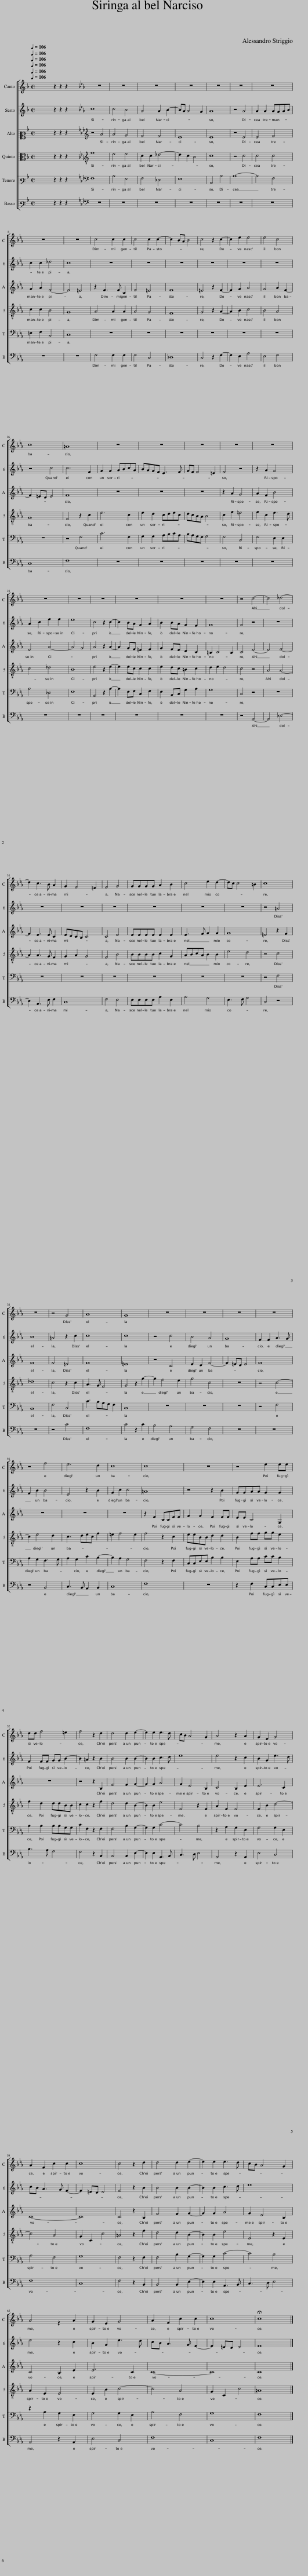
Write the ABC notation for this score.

X:1
%%score [ 1 2 3 4 [ 5 6 ] ]
L:1/8
Q:1/4=106
M:4/4
I:linebreak $
K:F
V:1 treble
V:2 treble
V:3 alto2
V:4 alto
V:5 bass3
V:6 bass3
V:1
 x8 | z2 z2 z2 x2 |[K:Eb] z8 | z8 | z8 | %5
 z8 | z8 | z8 | z8 |$ z8 | %10
 z8 | c4 c2 c2 | c4 c2 c2- | c2 BA B4 | c4 z2 c2- | %15
 c2 e2 e4 | e4 c4 |$ c8 | =A8 | z8 | %20
 z8 | z8 | z8 | z8 |$ z8 | %25
 z8 | z8 | z8 | z8 | z8 | %30
 z4 c4- | c4 _d4- |$ d2 c3 B A2 | G2 F4 =E2 | F4 G4 | %35
 GGGG A2 B2 | c4 e2 d2- | dc c4 =B2 | c8 |$ z8 | %40
 z4 G4 | A8 | G8 | z8 | z8 | %45
 z8 | z8 |$ z4 f4 | e6 d2 | c8 | %50
 c8 | z8 | z4 e2 ee |$ dd f4 =e2 | f4 z2 d2 | %55
 d4 d2 e2- | e2 e2 e3 d | cB A4 G2 | A4 z2 A2 | G2 E2 G4 |$ %60
 A2 F2 c2 c2 | c8 | c4 z2 d2 | d4 d2 e2- | e2 e2 e3 d | %65
 cB A4 G2 |$ A4 z2 A2 | G2 E2 G4 | A2 F2 c2 c2 | c8 | %70
 !fermata!c8 |] %71
V:2
 x8 | z2 z2 z2 x2 |[K:Eb] c8 | c4 B4 | A4 A2 B2- | %5
 BA A4 G2 | A8 | z4 A4 | A2 A2 AGAB |$ c2 c2 _d4 | %10
 c8 | z8 | z8 | z8 | z8 | %15
 z8 | z8 |$ z4 c4 | c6 F2 | G2 G2 ABcA | %20
 BAGF E3 F | GF F4 =E2 | F4 z4 | z2 A2 G4 |$ A2 c2 f2 f2 | %25
 e8 | c4 z2 c2- | c2 BA G2 A2 | B2 BA G2 F2 | G8 | %30
 G4 z4 | z8 |$ z8 | z8 | z8 | %35
 z8 | z8 | z8 | z4 =A4 |$ B8 | %40
 =A4 z2 c2 | c8 | c8 | z4 c4 | B4 A4 | %45
 G8 | F2 F2 A3 G |$ F2 B2 B4 | E4 z2 B2 | G2 c2 c4 | %50
 =A8 | z4 z2 B2 | GGAA G2 G2 |$ F2 FF GG B2- | B2 =A2 z2 B2 | %55
 B4 B2 B2- | B2 B2 c3 d | e8 | e4 z2 c2 | B2 G2 e3 d |$ %60
 cB A3 G F2- | F2 =ED E4 | F4 z2 B2 | B4 B2 B2- | B2 B2 c3 d | %65
 e8 |$ e4 z2 c2 | B2 G2 e3 d | cB A3 G F2- | F2 =ED E4 | %70
 F8 |] %71
V:3
 x8 | z2 z2 z2 x2 |[K:Eb][K:treble] z4 A4 | A4 G4 | F4 F4 | %5
 E8 | E8 | z4 E4 | E4 F4 |$ G2 A2 F4- | %10
 F4 =E4 | z2 F3 F C2 | F4 =E4 | F8 | =E4 z2 F2- | %15
 F2 G2 A4 | G4 A2 F2- |$ F2 =ED E4 | F8 | z8 | %20
 z8 | z8 | z2 A2 G4 | A2 F2 B4 |$ E4 A4- | %25
 A4 G4 | A4 z2 A2- | A2 GF =E2 F2 | G2 FE D2 C2 | =B,2 C4 B,2 | %30
 C4 E4- | E4 F4- |$ F2 E3 E C2 | EDCB, C4 | C4 E4 | %35
 EEEE E2 E2 | E3 F G2 G2 | G8 | =E4 z2 F2 |$ F8 | %40
 F4 =E4 | F8 | =E8 | z4 C4 | E2 D2 F4- | %45
 F2 =ED E4 | F8 |$ z8 | z8 | z8 | %50
 z2 F2 CCFF | G2 G2 F2 FF | EE C4 G,2 |$ z8 | z4 z2 B,2 | %55
 F4 F2 G2- | G2 G2 A4 | G2 E4 B,2 | C4 B,2 E2 | E6 C2 |$ %60
 C8- | C8 | C4 z2 B,2 | F4 F2 G2- | G2 G2 A4 | %65
 G2 E4 B,2 |$ C4 B,2 E2 | E6 C2 | C8- | C8 | %70
 C8 |] %71
V:4
 x8 | z2 z2 z2 x2 |[K:Eb][K:treble-8] f8 | e4 e4 | c2 c2 _d4- | %5
 d2 c2 B4 | c8 | z4 c4 | c4 c4 |$ c2 c2 B4 | %10
 G8 | A4 A2 A2 | A4 G4 | F8 | G4 z2 A2- | %15
 A2 B2 c4 | B4 A4 |$ G8 | F4 z2 c2 | e6 c2 | %20
 e2 d2 cdec | dcBA B4 | c2 f2 =e4 | f2 c2 e3 d |$ c4 _d4 | %25
 B8 | e4 z2 e2- | e2 ec c2 c2 | e2 dc =B2 c2 | d2 e2 d4 | %30
 c4 z4 | A4 A4- |$ A2 A3 G F2 | G2 A2 G4 | F4 B4 | %35
 BBBB c2 G2 | ABcA B2 B2 | e4 d4 | z4 c4 |$ _d8 | %40
 c4 z2 c2 | A3 G F4 | G4 z2 g2- | g2 f4 e2 | g4 c4 | %45
 z8 | z4 c4- |$ c2 e4 d2 | c3 dec f2 | =e2 f4 e2 | %50
 f4 z2 c2 | eeBB d2 d2 | B2 ff gg e2 |$ f2 d2 ddBB | c2 c2 z2 f2 | %55
 d4 d2 B2- | B2 B2 e4 | E4 z2 E2 | A2 E2 E4 | E2 B2 c4- |$ %60
 c4 A4 | G2 C2 c4 | =A4 z2 f2 | d4 d2 B2- | B2 B2 e4 | %65
 E4 z2 E2 |$ A2 E2 E4 | E2 B2 c4- | c4 A4 | G2 C2 c4 | %70
 =A8 |] %71
V:5
 x8 | z2 z2 z2 x2 |[K:Eb][K:bass] F,8 | A,4 E,4 | F,4 _D,4 | %5
 E,8 | A,,4 A,4 | A,8- | A,4 F,4 |$ =E,2 F,2 B,,4 | %10
 C,8 | z8 | z8 | z8 | z8 | %15
 z8 | z8 |$ z8 | z4 F,4 | C6 F,2 | %20
 G,2 G,2 A,B,CA, | B,A,G,F, G,4 | F,4 C,4 | F,4 E,2 E,2 |$ A,4 _D,4 | %25
 E,8 | A,,4 z2 A,2- | A,2 E,F, C,2 F,2 | E,2 B,,C, G,2 A,2 | G,8 | %30
 C,4 z4 | z8 |$ z8 | z8 | z8 | %35
 z8 | z8 | z8 | z4 F,4 |$ B,,8 | %40
 F,4 C,4 | C3 B,A,G, F,2 | C,8 | z8 | z8 | %45
 z8 | z4 F,4 |$ A,2 G,2 F,3 G, | A,2 G,2 C2 B,2- | B,2 A,2 G,4 | %50
 F,4 z2 F,2 | C,C,E,E, B,2 B,2 | E,2 A,A, CC B,2 |$ B,2 B,2 B,B,G,G, | C2 F,2 z2 F,2 | %55
 F,4 B,2 G,2- | G,2 G,2 C4- | C4 B,4 | z2 A,2 G,2 E,2 | G,4 G,2 E,2 |$ %60
 A,4 F,4 | G,8 | F,4 z2 F,2 | F,4 B,2 G,2- | G,2 G,2 C4- | %65
 C4 B,4 |$ z2 A,2 G,2 E,2 | G,4 G,2 E,2 | A,4 F,4 | G,8 | %70
 F,8 |] %71
V:6
 x8 | z2 z2 z2 x2 |[K:Eb][K:bass] z8 | z8 | z8 | %5
 z8 | z8 | z8 | z8 |$ z8 | %10
 z8 | F,4 F,2 F,2 | F,4 C,4 | _D,8 | C,4 z2 F,2- | %15
 F,2 E,2 A,4 | E,4 F,4 |$ C,8 | F,8 | z8 | %20
 z8 | z8 | z8 | z8 |$ z8 | %25
 z8 | z8 | z8 | z8 | z8 | %30
 z4 A,,4- | A,,4 _D,4- |$ D,2 A,,3 E, F,2 | C,8 | F,4 E,4 | %35
 E,E,E,E, A,2 E,2 | A,4 G,4 | E,3 F, G,4 | C,4 z4 |$ z8 | %40
 z4 C4 | F,8 | C4 z2 C2 | B,4 A,4 | G,4 F,4 | %45
 z8 | z8 |$ z4 B,,4 | C,3 B,, A,,2 B,,2 | C,8 | %50
 F,8 | z8 | z2 F,2 C,C,E,E, |$ B,3 A, G,4 | F,4 z2 B,,2 | %55
 B,,4 B,,2 E,2- | E,2 E,2 A,,3 B,, | C,3 D, E,4 | A,,4 z2 A,,2 | E,4 C,4 |$ %60
 F,8 | C,8 | F,4 z2 B,,2 | B,,4 B,,2 E,2- | E,2 E,2 A,,3 B,, | %65
 C,3 D, E,4 |$ A,,4 z2 A,,2 | E,4 C,4 | F,8 | C,8 | %70
 F,8 |] %71
